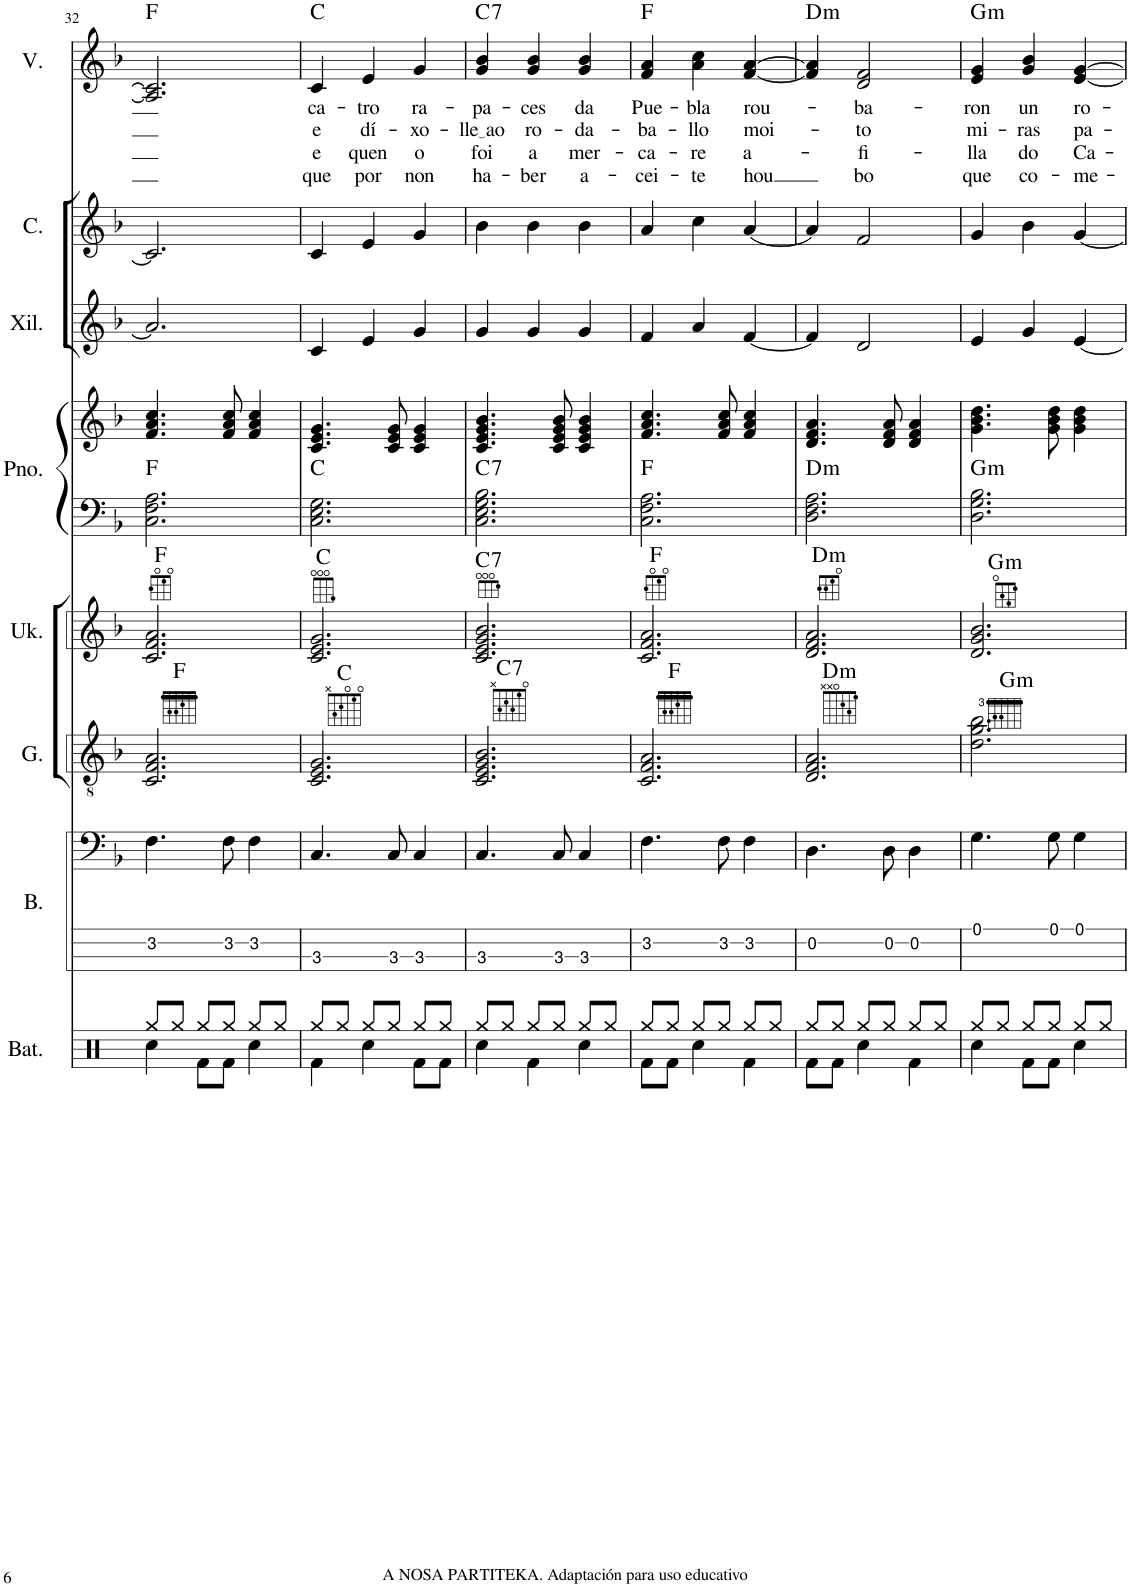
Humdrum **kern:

**kern	**kern	**kern	**kern	**harte	**kern	**harte	**kern	**kern	**harte	**kern	**kern	**kern	**text	**text	**text	**text	**harte
*part8	*part7	*part7	*part6	*part6	*part5	*part5	*part4	*part4	*part4	*part3	*part2	*part1	*part1	*part1	*part1	*part1	*part1
*staff10	*staff9	*staff8	*staff7	*	*staff6	*	*staff5	*staff4	*	*staff3	*staff2	*staff1	*staff1	*staff1	*staff1	*staff1	*
*I"Batería	*I"Baixo	*	*I"Guitarra	*	*I"Ukelele	*	*I"Piano	*	*	*I"Xilófono	*I"Carillón	*I"Voz	*	*	*	*	*
*I'Bat.	*I'B.	*	*I'G.	*	*I'Uk.	*	*I'Pno.	*	*	*I'Xil.	*I'C.	*I'V.	*	*	*	*	*
!!LO:PB:g=z
*clefX	*	*clefF4	*clefGv2	*	*clefG2	*	*clefF4	*clefG2	*	*clefG2	*clefG2	*clefG2	*	*	*	*	*
*	*Trd7c12	*Trd7c12	*	*	*	*	*	*	*	*Trd-7c-12	*Trd-14c-24	*	*	*	*	*	*
*k[]	*k[b-]	*k[b-]	*k[b-]	*	*k[b-]	*	*k[b-]	*k[b-]	*	*k[b-]	*k[b-]	*k[b-]	*	*	*	*	*
*M3/4	*M3/4	*M3/4	*M3/4	*	*M3/4	*	*M3/4	*M3/4	*	*M3/4	*M3/4	*M3/4	*	*	*	*	*
=32	=32	=32	=32	=32	=32	=32	=32	=32	=32	=32	=32	=32	=32	=32	=32	=32	=32
*^	*	*	*	*	*	*	*	*	*	*	*	*	*	*	*	*	*
8Rgg/L	4Rcc\	4.F	4.F\	2.C/ 2.F/ 2.A/	F:maj	2.c/ 2.f/ 2.a/	F:maj	2.C\ 2.F\ 2.A\	4.f/ 4.a/ 4.cc/	F:maj	2.a/]	2.c/]	2.A/] 2.c/]	.	.	.	.	F:maj
8Rgg/J	.	.	.	.	.	.	.	.	.	.	.	.	.	.	.	.	.	.
8Rgg/L	8Rf\L	.	.	.	.	.	.	.	.	.	.	.	.	.	.	.	.	.
8Rgg/J	8Rf\J	8F	8F\	.	.	.	.	.	8f/ 8a/ 8cc/	.	.	.	.	.	.	.	.	.
8Rgg/L	4Rcc\	4F	4F\	.	.	.	.	.	4f/ 4a/ 4cc/	.	.	.	.	.	.	.	.	.
8Rgg/J	.	.	.	.	.	.	.	.	.	.	.	.	.	.	.	.	.	.
=33	=33	=33	=33	=33	=33	=33	=33	=33	=33	=33	=33	=33	=33	=33	=33	=33	=33	=33
!	!	!	!	!	!	!	!	!	!	!	!	!	!	!LO:LY:b	!LO:LY:b	!LO:LY:b	!LO:LY:b	!
8Rgg/L	4Rf\	4.C	4.C/	2.C/ 2.E/ 2.G/	C:maj	2.c/ 2.e/ 2.g/	C:maj	2.C\ 2.E\ 2.G\	4.c/ 4.e/ 4.g/	C:maj	4c/	4c/	4c/	ca-	e	e	que	C:maj
8Rgg/J	.	.	.	.	.	.	.	.	.	.	.	.	.	.	.	.	.	.
!	!	!	!	!	!	!	!	!	!	!	!	!	!	!LO:LY:b	!LO:LY:b	!LO:LY:b	!LO:LY:b	!
8Rgg/L	4Rcc\	.	.	.	.	.	.	.	.	.	4e/	4e/	4e/	-tro	dí-	quen	por	.
8Rgg/J	.	8C	8C/	.	.	.	.	.	8c/ 8e/ 8g/	.	.	.	.	.	.	.	.	.
!	!	!	!	!	!	!	!	!	!	!	!	!	!	!LO:LY:b	!LO:LY:b	!LO:LY:b	!LO:LY:b	!
8Rgg/L	8Rf\L	4C	4C/	.	.	.	.	.	4c/ 4e/ 4g/	.	4g/	4g/	4g/	ra-	-xo-	o	non	.
8Rgg/J	8Rf\J	.	.	.	.	.	.	.	.	.	.	.	.	.	.	.	.	.
=34	=34	=34	=34	=34	=34	=34	=34	=34	=34	=34	=34	=34	=34	=34	=34	=34	=34	=34
!	!	!	!	!	!LO:H:kt=7	!	!LO:H:kt=7	!	!	!LO:H:kt=7	!	!	!	!LO:LY:b	!LO:LY:b	!LO:LY:b	!LO:LY:b	!LO:H:kt=7
8Rgg/L	4Rcc\	4.C	4.C/	2.C/ 2.E/ 2.G/ 2.B-/	C:7	2.c/ 2.e/ 2.g/ 2.b-/	C:7	2.C\ 2.E\ 2.G\ 2.B-\	4.c/ 4.e/ 4.g/ 4.b-/	C:7	4g/	4b-\	4g/ 4b-/	-pa-	lle ao	foi	ha-	C:7
8Rgg/J	.	.	.	.	.	.	.	.	.	.	.	.	.	.	.	.	.	.
!	!	!	!	!	!	!	!	!	!	!	!	!	!	!LO:LY:b	!LO:LY:b	!LO:LY:b	!LO:LY:b	!
8Rgg/L	4Rf\	.	.	.	.	.	.	.	.	.	4g/	4b-\	4g/ 4b-/	-ces	ro-	a	-ber	.
8Rgg/J	.	8C	8C/	.	.	.	.	.	8c/ 8e/ 8g/ 8b-/	.	.	.	.	.	.	.	.	.
!	!	!	!	!	!	!	!	!	!	!	!	!	!	!LO:LY:b	!LO:LY:b	!LO:LY:b	!LO:LY:b	!
8Rgg/L	4Rcc\	4C	4C/	.	.	.	.	.	4c/ 4e/ 4g/ 4b-/	.	4g/	4b-\	4g/ 4b-/	da	-da-	mer-	a-	.
8Rgg/J	.	.	.	.	.	.	.	.	.	.	.	.	.	.	.	.	.	.
=35	=35	=35	=35	=35	=35	=35	=35	=35	=35	=35	=35	=35	=35	=35	=35	=35	=35	=35
!	!	!	!	!	!	!	!	!	!	!	!	!	!	!LO:LY:b	!LO:LY:b	!LO:LY:b	!LO:LY:b	!
8Rgg/L	8Rf\L	4.F	4.F\	2.C/ 2.F/ 2.A/	F:maj	2.c/ 2.f/ 2.a/	F:maj	2.C\ 2.F\ 2.A\	4.f/ 4.a/ 4.cc/	F:maj	4f/	4a/	4f/ 4a/	Pue-	-ba-	-ca-	-cei-	F:maj
8Rgg/J	8Rf\J	.	.	.	.	.	.	.	.	.	.	.	.	.	.	.	.	.
!	!	!	!	!	!	!	!	!	!	!	!	!	!	!LO:LY:b	!LO:LY:b	!LO:LY:b	!LO:LY:b	!
8Rgg/L	4Rcc\	.	.	.	.	.	.	.	.	.	4a/	4cc\	4a\ 4cc\	-bla	-llo	re	te	.
8Rgg/J	.	8F	8F\	.	.	.	.	.	8f/ 8a/ 8cc/	.	.	.	.	.	.	.	.	.
!	!	!	!	!	!	!	!	!	!	!	!	!	!	!LO:LY:b	!LO:LY:b	!LO:LY:b	!LO:LY:b	!
8Rgg/L	4Rf\	4F	4F\	.	.	.	.	.	4f/ 4a/ 4cc/	.	[4f/	[4a/	[4f/ [4a/	rou-	moi-	a-	hou	.
8Rgg/J	.	.	.	.	.	.	.	.	.	.	.	.	.	.	.	.	.	.
=36	=36	=36	=36	=36	=36	=36	=36	=36	=36	=36	=36	=36	=36	=36	=36	=36	=36	=36
!	!	!	!	!	!LO:H:kt=m	!	!LO:H:kt=m	!	!	!LO:H:kt=m	!	!	!	!	!	!	!	!LO:H:kt=m
8Rgg/L	8Rf\L	4.D	4.D\	2.D/ 2.F/ 2.A/	D:min	2.d/ 2.f/ 2.a/	D:min	2.D\ 2.F\ 2.A\	4.d/ 4.f/ 4.a/	D:min	4f/]	4a/]	4f/] 4a/]	.	.	.	.	D:min
8Rgg/J	8Rf\J	.	.	.	.	.	.	.	.	.	.	.	.	.	.	.	.	.
!	!	!	!	!	!	!	!	!	!	!	!	!	!	!LO:LY:b	!LO:LY:b	!LO:LY:b	!LO:LY:b	!
8Rgg/L	4Rcc\	.	.	.	.	.	.	.	.	.	2d/	2f/	2d/ 2f/	-ba-	to	-fi-	bo	.
8Rgg/J	.	8D	8D\	.	.	.	.	.	8d/ 8f/ 8a/	.	.	.	.	.	.	.	.	.
8Rgg/L	4Rf\	4D	4D\	.	.	.	.	.	4d/ 4f/ 4a/	.	.	.	.	.	.	.	.	.
8Rgg/J	.	.	.	.	.	.	.	.	.	.	.	.	.	.	.	.	.	.
=37	=37	=37	=37	=37	=37	=37	=37	=37	=37	=37	=37	=37	=37	=37	=37	=37	=37	=37
!	!	!	!	!	!LO:H:kt=m	!	!LO:H:kt=m	!	!	!LO:H:kt=m	!	!	!	!LO:LY:b	!LO:LY:b	!LO:LY:b	!LO:LY:b	!LO:H:kt=m
8Rgg/L	4Rcc\	4.G	4.G\	2.d\ 2.g\ 2.b-\	G:min	2.d/ 2.g/ 2.b-/	G:min	2.D\ 2.G\ 2.B-\	4.g\ 4.b-\ 4.dd\	G:min	4e/	4g/	4e/ 4g/	-ron	mi-	-lla	que	G:min
8Rgg/J	.	.	.	.	.	.	.	.	.	.	.	.	.	.	.	.	.	.
!	!	!	!	!	!	!	!	!	!	!	!	!	!	!LO:LY:b	!LO:LY:b	!LO:LY:b	!LO:LY:b	!
8Rgg/L	8Rf\L	.	.	.	.	.	.	.	.	.	4g/	4b-\	4g/ 4b-/	un	-ras	do	co-	.
8Rgg/J	8Rf\J	8G	8G\	.	.	.	.	.	8g\ 8b-\ 8dd\	.	.	.	.	.	.	.	.	.
!	!	!	!	!	!	!	!	!	!	!	!	!	!	!LO:LY:b	!LO:LY:b	!LO:LY:b	!LO:LY:b	!
8Rgg/L	4Rcc\	4G	4G\	.	.	.	.	.	4g\ 4b-\ 4dd\	.	[4e/	[4g/	[4e/ [4g/	ro-	-pa-	Ca-	-me-	.
8Rgg/J	.	.	.	.	.	.	.	.	.	.	.	.	.	.	.	.	.	.
*v	*v	*	*	*	*	*	*	*	*	*	*	*	*	*	*	*	*	*
=	=	=	=	=	=	=	=	=	=	=	=	=	=	=	=	=	=
*-	*-	*-	*-	*-	*-	*-	*-	*-	*-	*-	*-	*-	*-	*-	*-	*-	*-
